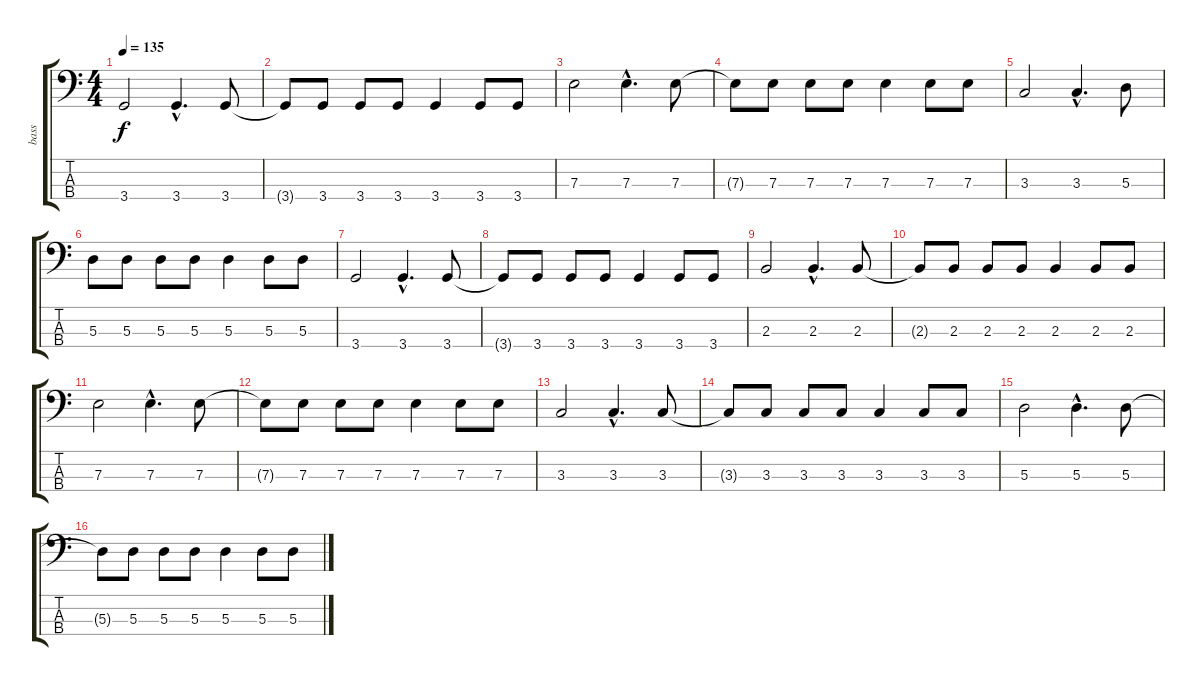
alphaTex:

\track ("bass" "bass") {instrument electricbassfinger}
\staff {score tabs}
\tuning (G2 D2 A1 E1) {hide}
\ts (4 4)
\tempo 135
\clef f4
\ks c
3.4.2{dy f} 3.4{hac}.4{d} 3.4.8 |
3.4{t}.8 3.4.8 3.4.8 3.4.8 3.4.4 3.4.8 3.4.8 |
7.3.2 7.3{hac}.4{d} 7.3.8 |
7.3{t}.8 7.3.8 7.3.8 7.3.8 7.3.4 7.3.8 7.3.8 |
3.3.2 3.3{hac}.4{d} 5.3.8 |
5.3.8 5.3.8 5.3.8 5.3.8 5.3.4 5.3.8 5.3.8 |
3.4.2 3.4{hac}.4{d} 3.4.8 |
3.4{t}.8 3.4.8 3.4.8 3.4.8 3.4.4 3.4.8 3.4.8 |
2.3.2 2.3{hac}.4{d} 2.3.8 |
2.3{t}.8 2.3.8 2.3.8 2.3.8 2.3.4 2.3.8 2.3.8 |
7.3.2 7.3{hac}.4{d} 7.3.8 |
7.3{t}.8 7.3.8 7.3.8 7.3.8 7.3.4 7.3.8 7.3.8 |
3.3.2 3.3{hac}.4{d} 3.3.8 |
3.3{t}.8 3.3.8 3.3.8 3.3.8 3.3.4 3.3.8 3.3.8 |
5.3.2 5.3{hac}.4{d} 5.3.8 |
5.3{t}.8 5.3.8 5.3.8 5.3.8 5.3.4 5.3.8 5.3.8
